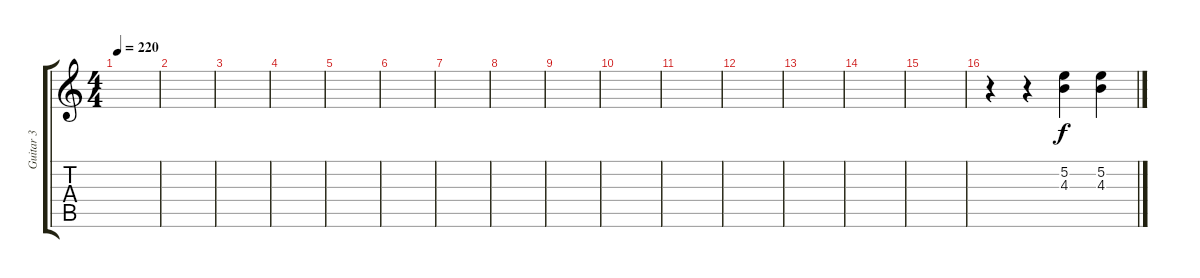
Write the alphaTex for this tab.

\track ("Guitar 3" "Guitar 3") {instrument acousticguitarsteel}
\staff {score tabs}
\tuning (E4 B3 G3 D3 A2 E2) {hide}
\ts (4 4)
\tempo 220
\clef g2
\ks c
|
|
|
|
|
|
|
|
|
|
|
|
|
|
|
r.4 r.4 (5.2 4.3).4{volume 14 balance 8 instrument acousticguitarsteel} (5.2 4.3).4
